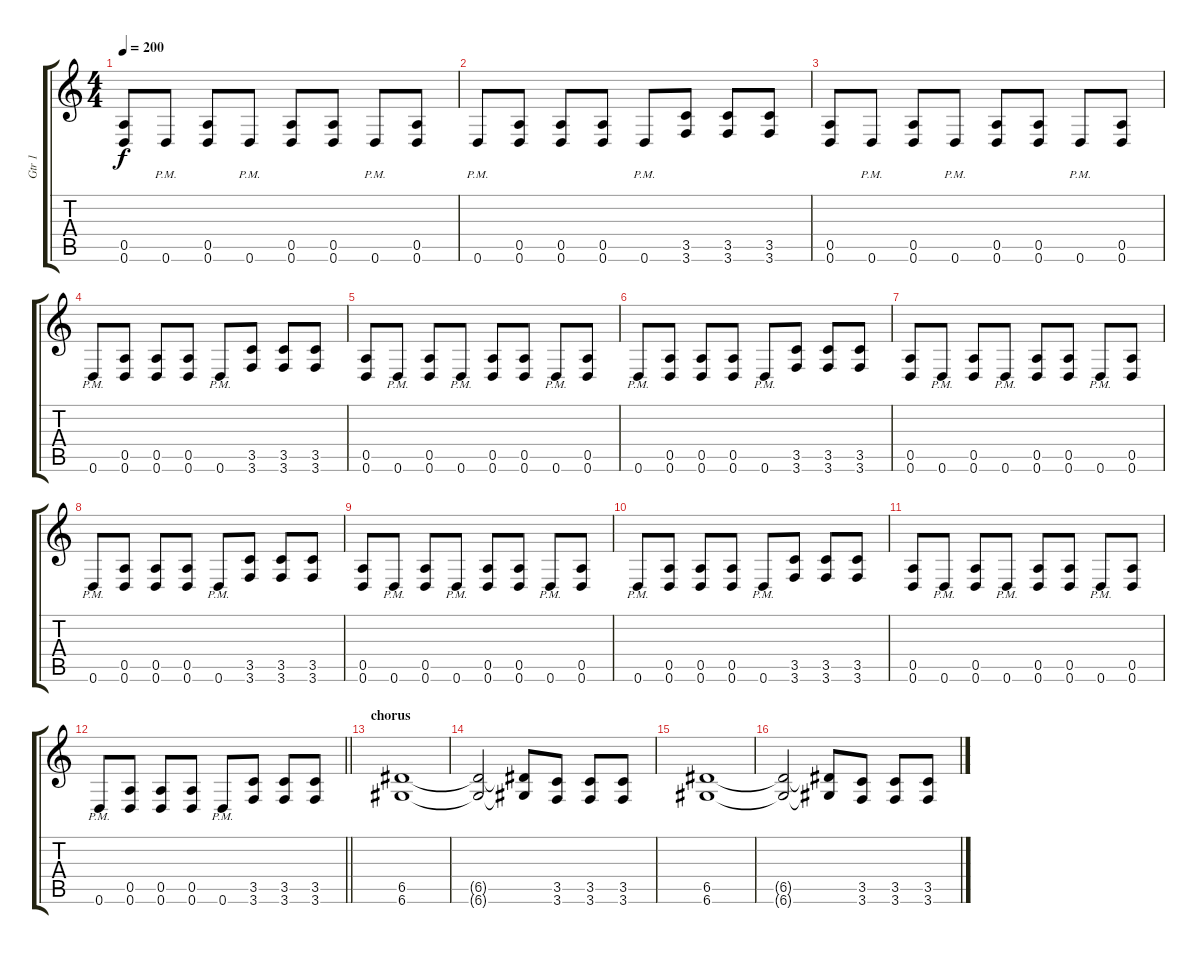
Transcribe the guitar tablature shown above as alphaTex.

\track ("Gtr 1" "Gtr 1") {instrument distortionguitar}
\staff {score tabs}
\tuning (E4 B3 G3 D3 A2 D2) {hide}
\ts (4 4)
\tempo 200
\clef g2
\ks c
(0.5 0.6).8{dy f} 0.6{pm}.8 (0.5 0.6).8 0.6{pm}.8 (0.5 0.6).8 (0.5 0.6).8 0.6{pm}.8 (0.5 0.6).8 |
0.6{pm}.8 (0.5 0.6).8 (0.5 0.6).8 (0.5 0.6).8 0.6{pm}.8 (3.5 3.6).8 (3.5 3.6).8 (3.5 3.6).8 |
(0.5 0.6).8 0.6{pm}.8 (0.5 0.6).8 0.6{pm}.8 (0.5 0.6).8 (0.5 0.6).8 0.6{pm}.8 (0.5 0.6).8 |
0.6{pm}.8 (0.5 0.6).8 (0.5 0.6).8 (0.5 0.6).8 0.6{pm}.8 (3.5 3.6).8 (3.5 3.6).8 (3.5 3.6).8 |
(0.5 0.6).8 0.6{pm}.8 (0.5 0.6).8 0.6{pm}.8 (0.5 0.6).8 (0.5 0.6).8 0.6{pm}.8 (0.5 0.6).8 |
0.6{pm}.8 (0.5 0.6).8 (0.5 0.6).8 (0.5 0.6).8 0.6{pm}.8 (3.5 3.6).8 (3.5 3.6).8 (3.5 3.6).8 |
(0.5 0.6).8 0.6{pm}.8 (0.5 0.6).8 0.6{pm}.8 (0.5 0.6).8 (0.5 0.6).8 0.6{pm}.8 (0.5 0.6).8 |
0.6{pm}.8 (0.5 0.6).8 (0.5 0.6).8 (0.5 0.6).8 0.6{pm}.8 (3.5 3.6).8 (3.5 3.6).8 (3.5 3.6).8 |
(0.5 0.6).8 0.6{pm}.8 (0.5 0.6).8 0.6{pm}.8 (0.5 0.6).8 (0.5 0.6).8 0.6{pm}.8 (0.5 0.6).8 |
0.6{pm}.8 (0.5 0.6).8 (0.5 0.6).8 (0.5 0.6).8 0.6{pm}.8 (3.5 3.6).8 (3.5 3.6).8 (3.5 3.6).8 |
(0.5 0.6).8 0.6{pm}.8 (0.5 0.6).8 0.6{pm}.8 (0.5 0.6).8 (0.5 0.6).8 0.6{pm}.8 (0.5 0.6).8 |
\barLineRight lightlight
0.6{pm}.8 (0.5 0.6).8 (0.5 0.6).8 (0.5 0.6).8 0.6{pm}.8 (3.5 3.6).8 (3.5 3.6).8 (3.5 3.6).8 |
\section ("" "chorus")
(6.5 6.6).1 |
(6.5{t} 6.6{t}).2 (6.5{t} 6.6{t}).8 (3.5 3.6).8 (3.5 3.6).8 (3.5 3.6).8 |
(6.5 6.6).1 |
(6.5{t} 6.6{t}).2 (6.5{t} 6.6{t}).8 (3.5 3.6).8 (3.5 3.6).8 (3.5 3.6).8
